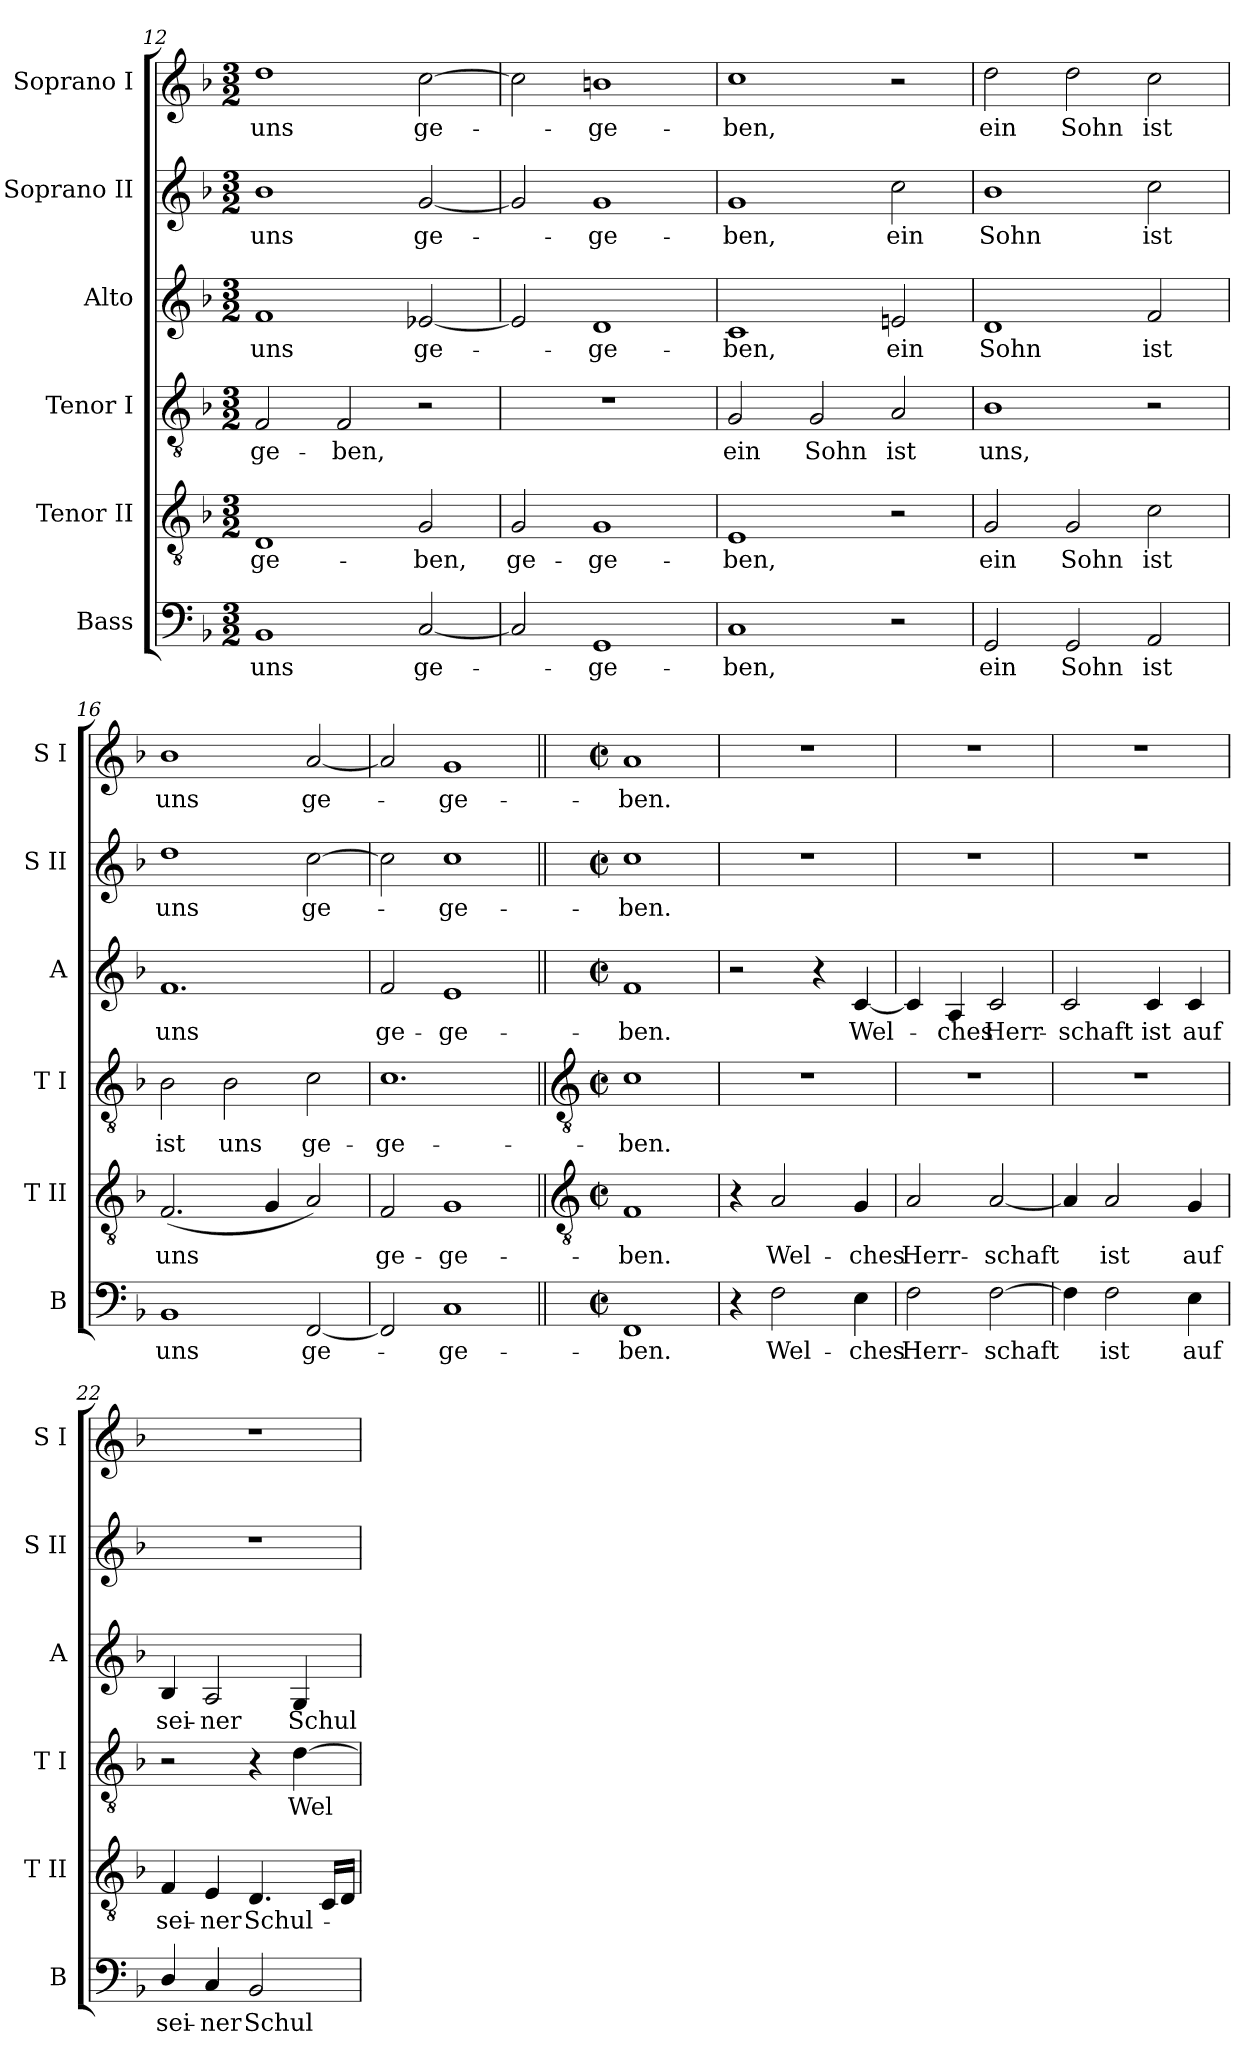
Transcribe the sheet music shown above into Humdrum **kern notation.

**kern	**text	**kern	**text	**kern	**text	**kern	**text	**kern	**text	**kern	**text
*part6	*part6	*part5	*part5	*part4	*part4	*part3	*part3	*part2	*part2	*part1	*part1
*staff6	*staff6	*staff5	*staff5	*staff4	*staff4	*staff3	*staff3	*staff2	*staff2	*staff1	*staff1
*I"Bass	*	*I"Tenor II	*	*I"Tenor I	*	*I"Alto	*	*I"Soprano II	*	*I"Soprano I	*
*I'B	*	*I'T II	*	*I'T I	*	*I'A	*	*I'S II	*	*I'S I	*
*clefF4	*	*clefGv2	*	*clefGv2	*	*clefG2	*	*clefG2	*	*clefG2	*
*k[b-]	*	*k[b-]	*	*k[b-]	*	*k[b-]	*	*k[b-]	*	*k[b-]	*
*F:	*	*F:	*	*F:	*	*F:	*	*F:	*	*F:	*
*M3/2	*	*M3/2	*	*M3/2	*	*M3/2	*	*M3/2	*	*M3/2	*
=12	=12	=12	=12	=12	=12	=12	=12	=12	=12	=12	=12
!	!LO:LY:b	!	!LO:LY:b	!	!LO:LY:b	!	!LO:LY:b	!	!LO:LY:b	!	!LO:LY:b
1BB-	uns	1D	-ge-	2F	-ge-	1f	uns	1b-	uns	1dd	uns
!	!	!	!	!	!LO:LY:b	!	!	!	!	!	!
.	.	.	.	2F	-ben,	.	.	.	.	.	.
!	!LO:LY:b	!	!LO:LY:b	!	!	!	!LO:LY:b	!	!LO:LY:b	!	!LO:LY:b
[2C	ge-	2G	-ben,	2r	.	[2e-X	ge-	[2g	ge-	[2cc	ge-
=13	=13	=13	=13	=13	=13	=13	=13	=13	=13	=13	=13
!	!	!	!LO:LY:b	!LO:N:vis=1	!	!	!	!	!	!	!
2C]	.	2G	ge-	1.r	.	2e-]	.	2g]	.	2cc]	.
!	!LO:LY:b	!	!LO:LY:b	!	!	!	!LO:LY:b	!	!LO:LY:b	!	!LO:LY:b
1GG	ge-	1G	-ge-	.	.	1d	ge-	1g	ge-	1bn	ge-
=14	=14	=14	=14	=14	=14	=14	=14	=14	=14	=14	=14
!	!LO:LY:b	!	!LO:LY:b	!	!LO:LY:b	!	!LO:LY:b	!	!LO:LY:b	!	!LO:LY:b
1C	-ben,	1E	-ben,	2G	ein	1c	-ben,	1g	-ben,	1cc	-ben,
!	!	!	!	!	!LO:LY:b	!	!	!	!	!	!
.	.	.	.	2G	Sohn	.	.	.	.	.	.
!	!	!	!	!	!LO:LY:b	!	!LO:LY:b	!	!LO:LY:b	!	!
2r	.	2r	.	2A	ist	2en	ein	2cc	ein	2r	.
=15	=15	=15	=15	=15	=15	=15	=15	=15	=15	=15	=15
!	!LO:LY:b	!	!LO:LY:b	!	!LO:LY:b	!	!LO:LY:b	!	!LO:LY:b	!	!LO:LY:b
2GG	ein	2G	ein	1B-	uns,	1d	Sohn	1b-	Sohn	2dd	ein
!	!LO:LY:b	!	!LO:LY:b	!	!	!	!	!	!	!	!LO:LY:b
2GG	Sohn	2G	Sohn	.	.	.	.	.	.	2dd	Sohn
!	!LO:LY:b	!	!LO:LY:b	!	!	!	!LO:LY:b	!	!LO:LY:b	!	!LO:LY:b
2AA	ist	2c	ist	2r	.	2f	ist	2cc	ist	2cc	ist
=16	=16	=16	=16	=16	=16	=16	=16	=16	=16	=16	=16
!	!LO:LY:b	!	!LO:LY:b	!	!LO:LY:b	!	!LO:LY:b	!	!LO:LY:b	!	!LO:LY:b
1BB-	uns	(<2.F	uns	2B-	ist	1.f	uns	1dd	uns	1b-	uns
!	!	!	!	!	!LO:LY:b	!	!	!	!	!	!
.	.	.	.	2B-	uns	.	.	.	.	.	.
.	.	4G	.	.	.	.	.	.	.	.	.
!	!LO:LY:b	!	!	!	!LO:LY:b	!	!	!	!LO:LY:b	!	!LO:LY:b
[2FF	ge-	2A)	.	2c	ge-	.	.	[2cc	ge-	[2a	ge-
=17	=17	=17	=17	=17	=17	=17	=17	=17	=17	=17	=17
!	!	!	!LO:LY:b	!	!LO:LY:b	!	!LO:LY:b	!	!	!	!
2FF]	.	2F	ge-	1.c	-ge-	2f	ge-	2cc]	.	2a]	.
!	!LO:LY:b	!	!LO:LY:b	!	!	!	!LO:LY:b	!	!LO:LY:b	!	!LO:LY:b
1C	ge-	1G	-ge-	.	.	1e	-ge-	1cc	ge-	1g	ge-
!!LO:LB:g=z
=18||	=18||	=18||	=18||	=18||	=18||	=18||	=18||	=18||	=18||	=18||	=18||
*	*	*clefGv2	*	*clefGv2	*	*	*	*	*	*	*
*M2/2	*	*M2/2	*	*M2/2	*	*M2/2	*	*M2/2	*	*M2/2	*
*met(c|)	*	*met(c|)	*	*met(c|)	*	*met(c|)	*	*met(c|)	*	*met(c|)	*
!	!LO:LY:b	!	!LO:LY:b	!	!LO:LY:b	!	!LO:LY:b	!	!LO:LY:b	!	!LO:LY:b
1FF	-ben.	1F	-ben.	1c	-ben.	1f	-ben.	1cc	-ben.	1a	-ben.
=19	=19	=19	=19	=19	=19	=19	=19	=19	=19	=19	=19
4r	.	4r	.	1r	.	2r	.	1r	.	1r	.
!	!LO:LY:b	!	!LO:LY:b	!	!	!	!	!	!	!	!
2F	Wel-	2A	Wel-	.	.	.	.	.	.	.	.
.	.	.	.	.	.	4r	.	.	.	.	.
!	!LO:LY:b	!	!LO:LY:b	!	!	!	!LO:LY:b	!	!	!	!
4E	-ches	4G	-ches	.	.	[4c	Wel-	.	.	.	.
=20	=20	=20	=20	=20	=20	=20	=20	=20	=20	=20	=20
!	!LO:LY:b	!	!LO:LY:b	!	!	!	!	!	!	!	!
2F	Herr-	2A	Herr-	1r	.	4c]	.	1r	.	1r	.
!	!	!	!	!	!	!	!LO:LY:b	!	!	!	!
.	.	.	.	.	.	4A	ches	.	.	.	.
!	!LO:LY:b	!	!LO:LY:b	!	!	!	!LO:LY:b	!	!	!	!
[2F	-schaft	[2A	-schaft	.	.	2c	Herr-	.	.	.	.
=21	=21	=21	=21	=21	=21	=21	=21	=21	=21	=21	=21
!	!	!	!	!	!	!	!LO:LY:b	!	!	!	!
4F]	.	4A]	.	1r	.	2c	-schaft	1r	.	1r	.
!	!LO:LY:b	!	!LO:LY:b	!	!	!	!	!	!	!	!
2F	ist	2A	ist	.	.	.	.	.	.	.	.
!	!	!	!	!	!	!	!LO:LY:b	!	!	!	!
.	.	.	.	.	.	4c	ist	.	.	.	.
!	!LO:LY:b	!	!LO:LY:b	!	!	!	!LO:LY:b	!	!	!	!
4E	auf	4G	auf	.	.	4c	auf	.	.	.	.
=22	=22	=22	=22	=22	=22	=22	=22	=22	=22	=22	=22
!	!LO:LY:b	!	!LO:LY:b	!	!	!	!LO:LY:b	!	!	!	!
4D/	sei-	4F	sei-	2r	.	4B-	sei-	1r	.	1r	.
!	!LO:LY:b	!	!LO:LY:b	!	!	!	!LO:LY:b	!	!	!	!
4C	-ner	4E	-ner	.	.	2A	-ner	.	.	.	.
!	!LO:LY:b	!	!LO:LY:b	!	!	!	!	!	!	!	!
2BB-	Schul-	4.D	Schul-	4r	.	.	.	.	.	.	.
!	!	!	!	!	!LO:LY:b	!	!LO:LY:b	!	!	!	!
.	.	.	.	[4d	Wel-	4G	Schul-	.	.	.	.
.	.	16CLL	.	.	.	.	.	.	.	.	.
.	.	16DJJ	.	.	.	.	.	.	.	.	.
=	=	=	=	=	=	=	=	=	=	=	=
*-	*-	*-	*-	*-	*-	*-	*-	*-	*-	*-	*-
